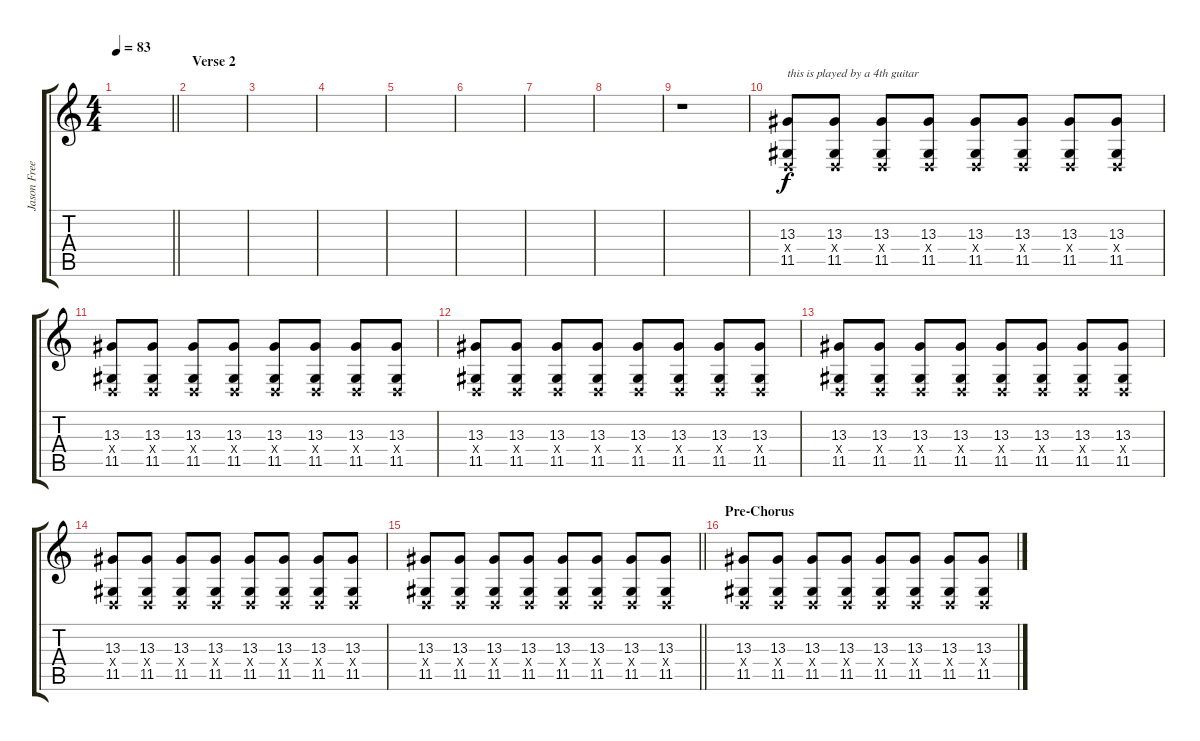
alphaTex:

\track ("Jason Freese [Organ/Keyboard]" "Jason Free") {instrument drawbarorgan}
\staff {score tabs}
\tuning (E4 B3 G3 D3 A2 E2) {hide}
\ts (4 4)
\tempo 83
\clef g2
\barLineRight lightlight
\ks c
|
\section ("" "Verse 2")
|
|
|
|
|
|
|
r.1{volume 5 balance 12} |
(13.3 0.4{x} 11.5).8{txt "this is played by a 4th guitar" volume 10 instrument distortionguitar} (13.3 0.4{x} 11.5).8 (13.3 0.4{x} 11.5).8 (13.3 0.4{x} 11.5).8 (13.3 0.4{x} 11.5).8 (13.3 0.4{x} 11.5).8 (13.3 0.4{x} 11.5).8 (13.3 0.4{x} 11.5).8 |
(13.3 0.4{x} 11.5).8 (13.3 0.4{x} 11.5).8 (13.3 0.4{x} 11.5).8 (13.3 0.4{x} 11.5).8 (13.3 0.4{x} 11.5).8 (13.3 0.4{x} 11.5).8 (13.3 0.4{x} 11.5).8 (13.3 0.4{x} 11.5).8 |
(13.3 0.4{x} 11.5).8 (13.3 0.4{x} 11.5).8 (13.3 0.4{x} 11.5).8 (13.3 0.4{x} 11.5).8 (13.3 0.4{x} 11.5).8 (13.3 0.4{x} 11.5).8 (13.3 0.4{x} 11.5).8 (13.3 0.4{x} 11.5).8 |
(13.3 0.4{x} 11.5).8 (13.3 0.4{x} 11.5).8 (13.3 0.4{x} 11.5).8 (13.3 0.4{x} 11.5).8 (13.3 0.4{x} 11.5).8 (13.3 0.4{x} 11.5).8 (13.3 0.4{x} 11.5).8 (13.3 0.4{x} 11.5).8 |
(13.3 0.4{x} 11.5).8 (13.3 0.4{x} 11.5).8 (13.3 0.4{x} 11.5).8 (13.3 0.4{x} 11.5).8 (13.3 0.4{x} 11.5).8 (13.3 0.4{x} 11.5).8 (13.3 0.4{x} 11.5).8 (13.3 0.4{x} 11.5).8 |
\barLineRight lightlight
(13.3 0.4{x} 11.5).8 (13.3 0.4{x} 11.5).8 (13.3 0.4{x} 11.5).8 (13.3 0.4{x} 11.5).8 (13.3 0.4{x} 11.5).8 (13.3 0.4{x} 11.5).8 (13.3 0.4{x} 11.5).8 (13.3 0.4{x} 11.5).8 |
\section ("" "Pre-Chorus")
(13.3 0.4{x} 11.5).8 (13.3 0.4{x} 11.5).8 (13.3 0.4{x} 11.5).8 (13.3 0.4{x} 11.5).8 (13.3 0.4{x} 11.5).8 (13.3 0.4{x} 11.5).8 (13.3 0.4{x} 11.5).8 (13.3 0.4{x} 11.5).8
